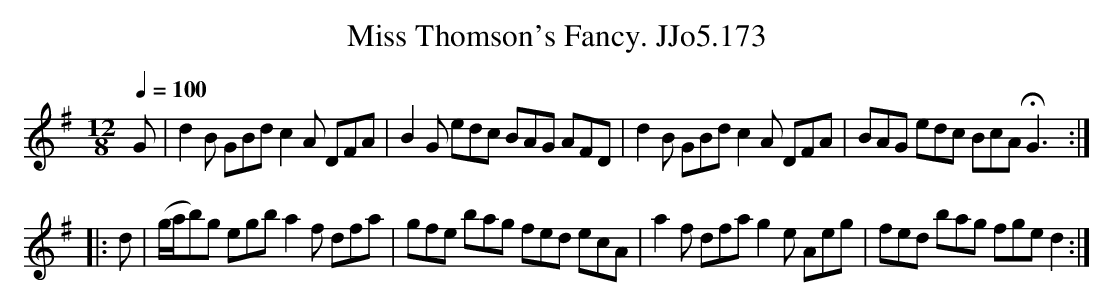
X:1
T:Miss Thomson's Fancy. JJo5.173
M:12/8
L:1/8
Q:1/4=100
K:G
G|d2B GBdc2A DFA|B2G edc BAG AFD|d2B GBdc2A DFA|BAG edc BcAHG3:|
|:d|(g/a/b)g egb a2f dfa|gfe bag fed ecA|a2f dfag2e Aeg|fed bag fged2:|
